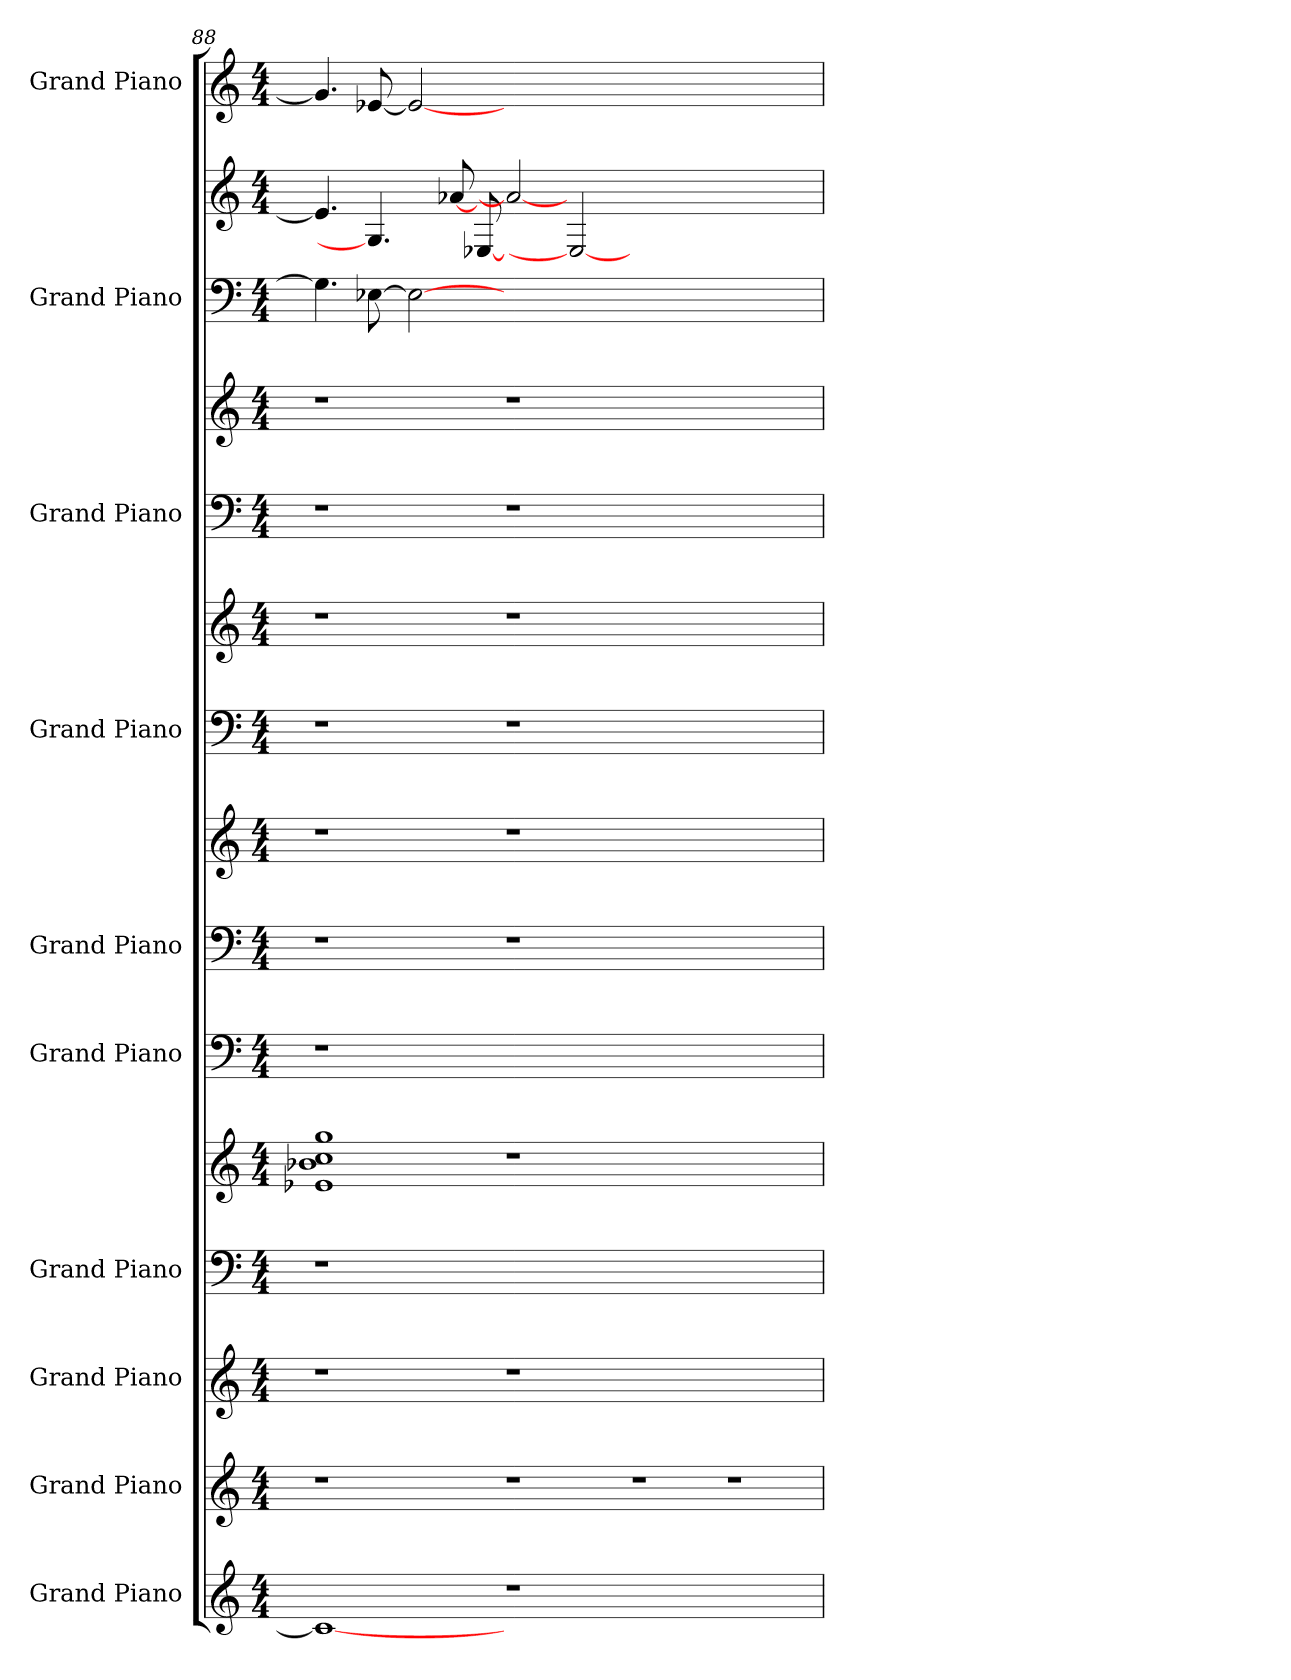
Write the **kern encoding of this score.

**kern	**kern	**kern	**kern	**kern	**kern	**kern	**kern	**kern	**kern	**kern	**kern	**kern	**kern	**kern
*part10	*part9	*part8	*part7	*part7	*part6	*part5	*part5	*part4	*part4	*part3	*part3	*part2	*part2	*part1
*staff15	*staff14	*staff13	*staff12	*staff11	*staff10	*staff9	*staff8	*staff7	*staff6	*staff5	*staff4	*staff3	*staff2	*staff1
*I"Grand Piano	*I"Grand Piano	*I"Grand Piano	*I"Grand Piano	*	*I"Grand Piano	*I"Grand Piano	*	*I"Grand Piano	*	*I"Grand Piano	*	*I"Grand Piano	*	*I"Grand Piano
*clefG2	*clefG2	*clefG2	*clefF4	*clefG2	*clefF4	*clefF4	*clefG2	*clefF4	*clefG2	*clefF4	*clefG2	*clefF4	*clefG2	*clefG2
*k[]	*k[]	*k[]	*k[]	*k[]	*k[]	*k[]	*k[]	*k[]	*k[]	*k[]	*k[]	*k[]	*k[]	*k[]
*C:	*C:	*C:	*C:	*C:	*C:	*C:	*C:	*C:	*C:	*C:	*C:	*C:	*C:	*C:
*M4/4	*M4/4	*M4/4	*M4/4	*M4/4	*M4/4	*M4/4	*M4/4	*M4/4	*M4/4	*M4/4	*M4/4	*M4/4	*M4/4	*M4/4
=88	=88	=88	=88	=88	=88	=88	=88	=88	=88	=88	=88	=88	=88	=88
1c_	1r	1r	1r	1e-X 1b-X 1cc 1gg	1r	1r	1r	1r	1r	1r	1r	4.G]	4.e-]	4.g]
.	.	.	.	.	.	.	.	.	.	.	.	[8E-X	4.G]	[8e-X
.	.	.	.	.	.	.	.	.	.	.	.	2E-_	.	2e-_
.	.	.	.	.	.	.	.	.	.	.	.	.	[8a-X	.
.	.	.	.	.	.	.	.	.	.	.	.	.	[8E-X	.
1r	1r	1r	0.ryy	1r	0.ryy	1r	1r	1r	1r	1r	1r	0.ryy	2a-_	0.ryy
.	.	.	.	.	.	.	.	.	.	.	.	.	2E-_	.
0ryy	1r	0ryy	.	0ryy	.	0ryy	0ryy	0ryy	0ryy	0ryy	0ryy	.	0ryy	.
.	1r	.	.	.	.	.	.	.	.	.	.	.	.	.
=	=	=	=	=	=	=	=	=	=	=	=	=	=	=
*-	*-	*-	*-	*-	*-	*-	*-	*-	*-	*-	*-	*-	*-	*-
